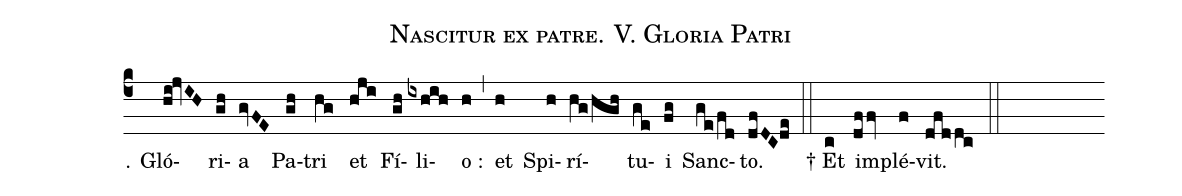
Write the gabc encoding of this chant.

name: Nascitur ex patre. V. Gloria Patri;
%%
(c4) <i>℣.</i> Gló(hi!jvIH)ri(gh)a(gvFE) Pa(gh)tri(hg) et(hji) Fí(gh)li(ixhih)o :(h) (,)
et(h) Spi(h)rí(hg/hgh)tu(ge)i(fg) Sanc(ge/fd)to.(dfDC/0de) (::)

† Et(c) im(dffv)plé(f)vit.(dfddc) (::)
